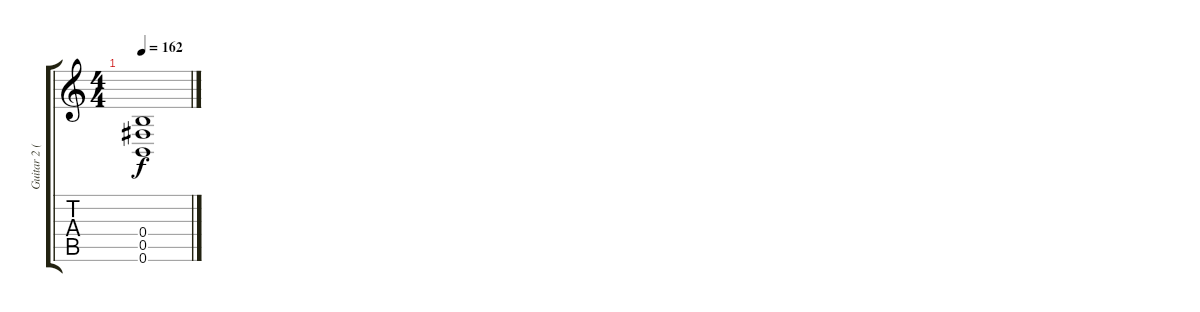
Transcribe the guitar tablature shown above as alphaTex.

\track ("Guitar 2 (Distortion)" "Guitar 2 (") {instrument distortionguitar}
\staff {score tabs}
\tuning (Db4 Ab3 E3 B2 Gb2 B1) {hide}
\ts (4 4)
\tempo 162
\clef g2
\ks c
(0.4{t} 0.5{t} 0.6{t}).1{dy f}
